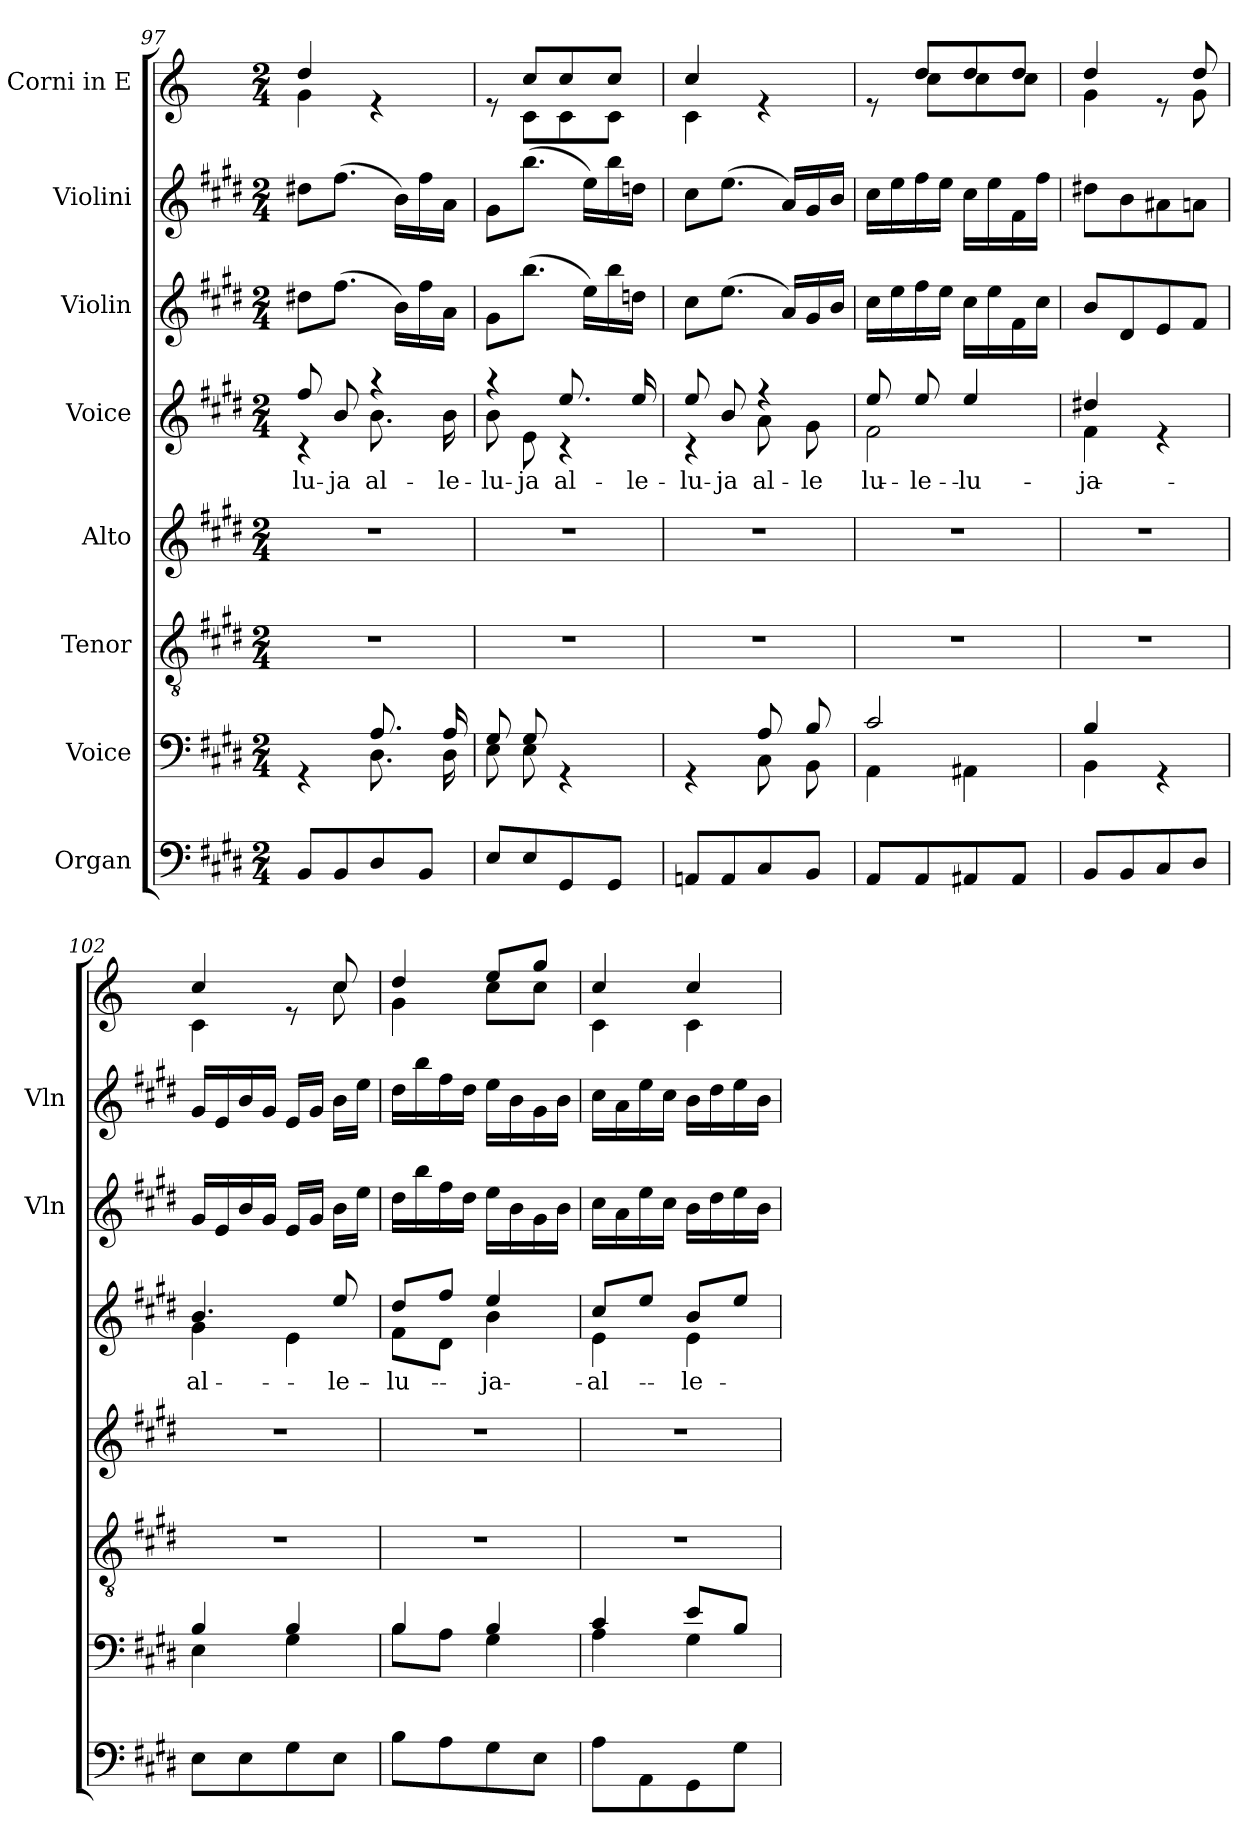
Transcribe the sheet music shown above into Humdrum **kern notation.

**kern	**kern	**kern	**kern	**kern	**text	**kern	**kern	**kern
*part8	*part7	*part6	*part5	*part4	*part4	*part3	*part2	*part1
*staff8	*staff7	*staff6	*staff5	*staff4	*staff4	*staff3	*staff2	*staff1
*I"Organ	*I"Voice	*I"Tenor	*I"Alto	*I"Voice	*	*I"Violin	*I"Violini	*I"Corni in E
*	*	*	*	*	*	*I'Vln	*I'Vln	*
*clefF4	*clefF4	*clefGv2	*clefG2	*clefG2	*	*clefG2	*clefG2	*clefG2
*	*	*	*	*	*	*	*	*ITrd5c8
*k[f#c#g#d#]	*k[f#c#g#d#]	*k[f#c#g#d#]	*k[f#c#g#d#]	*k[f#c#g#d#]	*	*k[f#c#g#d#]	*k[f#c#g#d#]	*k[f#c#g#d#]
*M2/4	*M2/4	*M2/4	*M2/4	*M2/4	*	*M2/4	*M2/4	*M2/4
=97	=97	=97	=97	=97	=97	=97	=97	=97
*	*^	*	*	*	*	*	*	*
!	!	!	!	!	!	!LO:LY:b	!	!	!
*	*	*	*	*	*^	*	*	*	*^
8BB/L	4rGG	4ryy	2r	2r	8ff#/	4r	-lu-	8dd#X\L	8dd#X\L	4f#/	4B\
!	!	!	!	!	!	!	!LO:LY:b	!	!	!	!
8BB/	.	.	.	.	8b/	.	-ja	(8.ff#\J	(8.ff#\J	.	.
!	!	!	!	!	!	!	!LO:LY:b	!	!	!	!
8D#/	8.A/	8.D#\	.	.	4r	8.b\	al-	.	.	4re	4ryy
.	.	.	.	.	.	.	.	16b\LL)	16b\LL)	.	.
8BB/J	.	.	.	.	.	.	.	16ff#\	16ff#\	.	.
!	!	!	!	!	!	!	!LO:LY:b	!	!	!	!
.	16A/	16D#\	.	.	.	16b\	-le-	16a\JJ	16a\JJ	.	.
!!LO:PB:g=z	!!
=98	=98	=98	=98	=98	=98	=98	=98	=98	=98	=98	=98
!	!	!	!	!	!	!	!LO:LY:b	!	!	!	!
8E/L	8G#/	8E\	2r	2r	4r	8b\	-lu-	8g#\L	8g#\L	8re	8ryy
!	!	!	!	!	!	!	!LO:LY:b	!	!	!	!
8E/	8G#/	8E\	.	.	.	8e\	-ja	(8.bb\J	(8.bb\J	8e/L	8E\L
!	!	!	!	!	!	!	!LO:LY:b	!	!	!	!
8GG#/	4rGG	4ryy	.	.	8.ee/	4r	al-	.	.	8e/	8E\
.	.	.	.	.	.	.	.	16ee\LL)	16ee\LL)	.	.
8GG#/J	.	.	.	.	.	.	.	16bb\	16bb\	8e/J	8E\J
!	!	!	!	!	!	!	!LO:LY:b	!	!	!	!
.	.	.	.	.	16ee/	.	-le-	16ddn\JJ	16ddn\JJ	.	.
=99	=99	=99	=99	=99	=99	=99	=99	=99	=99	=99	=99
!	!	!	!	!	!	!	!LO:LY:b	!	!	!	!
8AAni/L	4rGG	4ryy	2r	2r	8ee/	4r	-lu-	8cc#\L	8cc#\L	4e/	4E\
!	!	!	!	!	!	!	!LO:LY:b	!	!	!	!
8AA/	.	.	.	.	8b/	.	-ja	(8.ee\J	(8.ee\J	.	.
!	!	!	!	!	!	!	!LO:LY:b	!	!	!	!
8C#/	8A/	8C#\	.	.	4r	8a\	al-	.	.	4re	4ryy
.	.	.	.	.	.	.	.	16a/LL)	16a/LL)	.	.
!	!	!	!	!	!	!	!LO:LY:b	!	!	!	!
8BB/J	8B/	8BB\	.	.	.	8g#\	-le-	16g#/	16g#/	.	.
.	.	.	.	.	.	.	.	16b/JJ	16b/JJ	.	.
=100	=100	=100	=100	=100	=100	=100	=100	=100	=100	=100	=100
!	!	!	!	!	!	!	!LO:LY:b	!	!	!	!
!	!	!	!	!	!	!	!LO:LY:b	!	!	!	!
8AA/L	2c#/	4AA\	2r	2r	8ee/	2f#\	-lu-	16cc#\LL	16cc#\LL	8re	8ryy
.	.	.	.	.	.	.	.	16ee\	16ee\	.	.
!	!	!	!	!	!	!	!LO:LY:b	!	!	!	!
8AA/	.	.	.	.	8ee/	.	-le-	16ff#\	16ff#\	8f#/L	8e\L
.	.	.	.	.	.	.	.	16ee\JJ	16ee\JJ	.	.
!	!	!	!	!	!	!	!LO:LY:b	!	!	!	!
8AA#X/	.	4AA#X\	.	.	4ee/	.	-lu-	16cc#\LL	16cc#\LL	8f#/	8e\
.	.	.	.	.	.	.	.	16ee\	16ee\	.	.
8AA#/J	.	.	.	.	.	.	.	16f#\	16f#\	8f#/J	8e\J
.	.	.	.	.	.	.	.	16cc#\JJ	16ff#\JJ	.	.
=101	=101	=101	=101	=101	=101	=101	=101	=101	=101	=101	=101
!	!	!	!	!	!	!	!LO:LY:b	!	!	!	!
!	!	!	!	!	!	!	!LO:LY:b	!	!	!	!
8BB/L	4B/	4BB\	2r	2r	4dd#X/	4f#\	-ja	8b/L	8dd#X\L	4f#/	4B\
8BB/	.	.	.	.	.	.	.	8d#/	8b\	.	.
8C#/	4rGG	4ryy	.	.	4re	4ryy	.	8e/	8a#X\	8re	8ryy
8D#/J	.	.	.	.	.	.	.	8f#/J	8an\J	8f#/	8B\
=102	=102	=102	=102	=102	=102	=102	=102	=102	=102	=102	=102
!	!	!	!	!	!	!	!LO:LY:b	!	!	!	!
8E\L	4B/	4E\	2r	2r	4.b/	4g#\	al-	16g#/LL	16g#/LL	4e/	4E\
.	.	.	.	.	.	.	.	16e/	16e/	.	.
8E\	.	.	.	.	.	.	.	16b/	16b/	.	.
.	.	.	.	.	.	.	.	16g#/JJ	16g#/JJ	.	.
8G#\	4B/	4G#\	.	.	.	4e\	.	16e/LL	16e/LL	8re	8ryy
.	.	.	.	.	.	.	.	16g#/JJ	16g#/JJ	.	.
!	!	!	!	!	!	!	!LO:LY:b	!	!	!	!
8E\J	.	.	.	.	8ee/	.	-le-	16b\LL	16b\LL	8e/	8e\
.	.	.	.	.	.	.	.	16ee\JJ	16ee\JJ	.	.
=103	=103	=103	=103	=103	=103	=103	=103	=103	=103	=103	=103
!	!	!	!	!	!	!	!LO:LY:b	!	!	!	!
8B\L	4B/	8B\L	2r	2r	8dd#/L	8f#\L	-lu-	16dd#\LL	16dd#\LL	4f#/	4B\
.	.	.	.	.	.	.	.	16bb\	16bb\	.	.
8A\	.	8A\J	.	.	8ff#/J	8d#\J	.	16ff#\	16ff#\	.	.
.	.	.	.	.	.	.	.	16dd#\JJ	16dd#\JJ	.	.
!	!	!	!	!	!	!	!LO:LY:b	!	!	!	!
8G#\	4B/	4G#\	.	.	4ee/	4b\	-ja	16ee\LL	16ee\LL	8g#/L	8e\L
.	.	.	.	.	.	.	.	16b\	16b\	.	.
8E\J	.	.	.	.	.	.	.	16g#\	16g#\	8b/J	8e\J
.	.	.	.	.	.	.	.	16b\JJ	16b\JJ	.	.
!!LO:LB:g=z	!!
=104	=104	=104	=104	=104	=104	=104	=104	=104	=104	=104	=104
!	!	!	!	!	!	!	!LO:LY:b	!	!	!	!
8A\L	4c#/	4A\	2r	2r	8cc#/L	4e\	al-	16cc#\LL	16cc#\LL	4e/	4E\
.	.	.	.	.	.	.	.	16a\	16a\	.	.
8AA\	.	.	.	.	8ee/J	.	.	16ee\	16ee\	.	.
.	.	.	.	.	.	.	.	16cc#\JJ	16cc#\JJ	.	.
!	!	!	!	!	!	!	!LO:LY:b	!	!	!	!
8GG#\	8e/L	4G#\	.	.	8b/L	4e\	-le-	16b\LL	16b\LL	4e/	4E\
.	.	.	.	.	.	.	.	16dd#\	16dd#\	.	.
8G#\J	8B/J	.	.	.	8ee/J	.	.	16ee\	16ee\	.	.
.	.	.	.	.	.	.	.	16b\JJ	16b\JJ	.	.
*	*v	*v	*	*	*v	*v	*	*	*	*v	*v
=	=	=	=	=	=	=	=	=
*-	*-	*-	*-	*-	*-	*-	*-	*-
